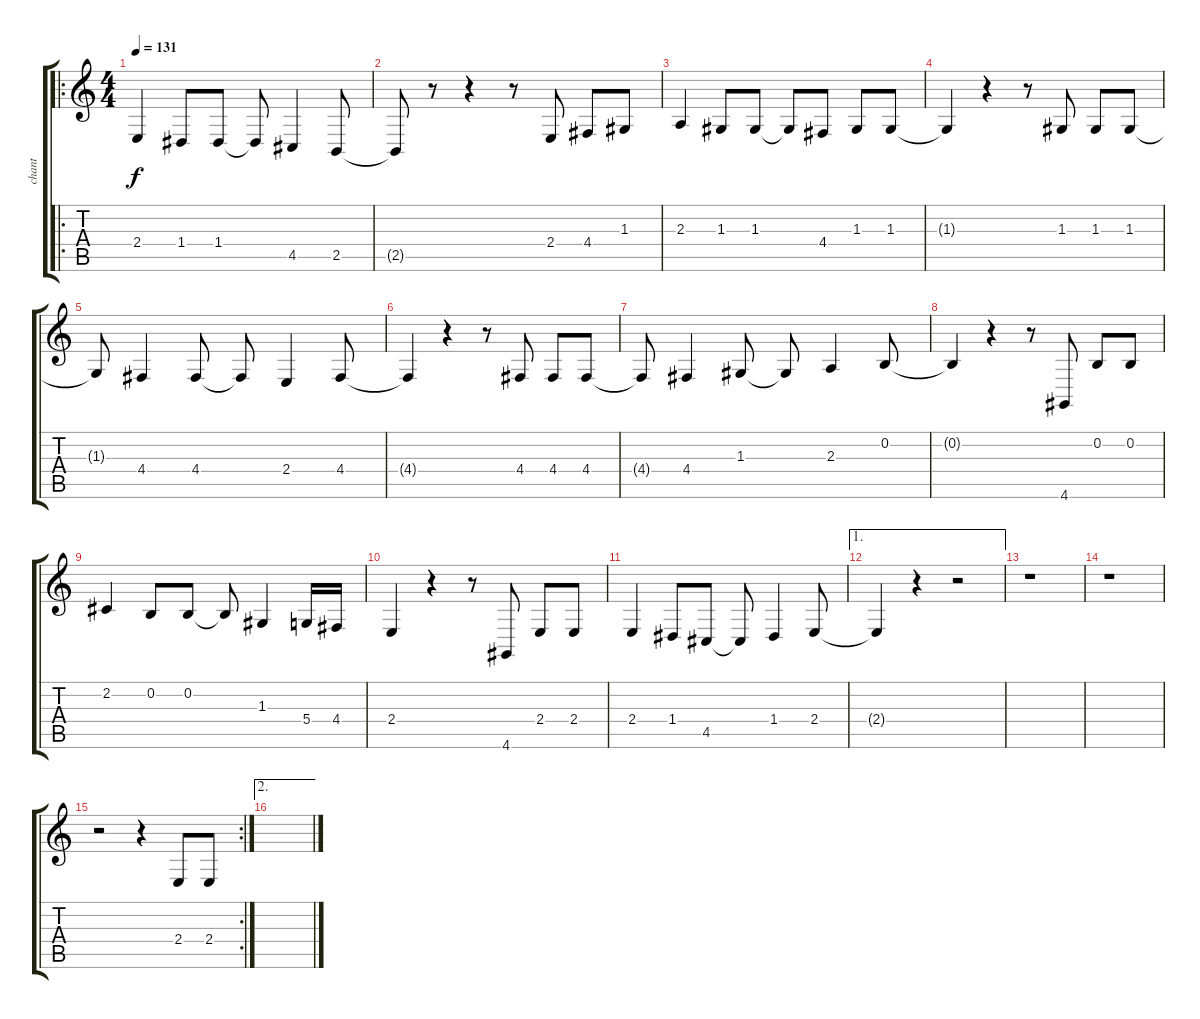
\track ("chant" "chant") {instrument electricgrandpiano}
\staff {score tabs}
\tuning (E4 B3 G3 D3 A2 E2) {hide}
\ro
\ts (4 4)
\tempo 131
\clef g2
\ks c
2.4.4{dy f} 1.4.8 1.4.8 1.4{t}.8 4.5.4 2.5.8 |
2.5{t}.8 r.8 r.4 r.8 2.4.8 4.4.8 1.3.8 |
2.3.4 1.3.8 1.3.8 1.3{t}.8 4.4.8 1.3.8 1.3.8 |
1.3{t}.4 r.4 r.8 1.3.8 1.3.8 1.3.8 |
1.3{t}.8 4.4.4 4.4.8 4.4{t}.8 2.4.4 4.4.8 |
4.4{t}.4 r.4 r.8 4.4.8 4.4.8 4.4.8 |
4.4{t}.8 4.4.4 1.3.8 1.3{t}.8 2.3.4 0.2.8 |
0.2{t}.4 r.4 r.8 4.6.8 0.2.8 0.2.8 |
2.2.4 0.2.8 0.2.8 0.2{t}.8 1.3.4 5.4.16 4.4.16 |
2.4.4 r.4 r.8 4.6.8 2.4.8 2.4.8 |
2.4.4 1.4.8 4.5.8 4.5{t}.8 1.4.4 2.4.8 |
\ae 1
2.4{t}.4 r.4 r.2 |
r.1 |
r.1 |
\rc 2
r.2 r.4 2.4.8 2.4.8 |
\ae 2
